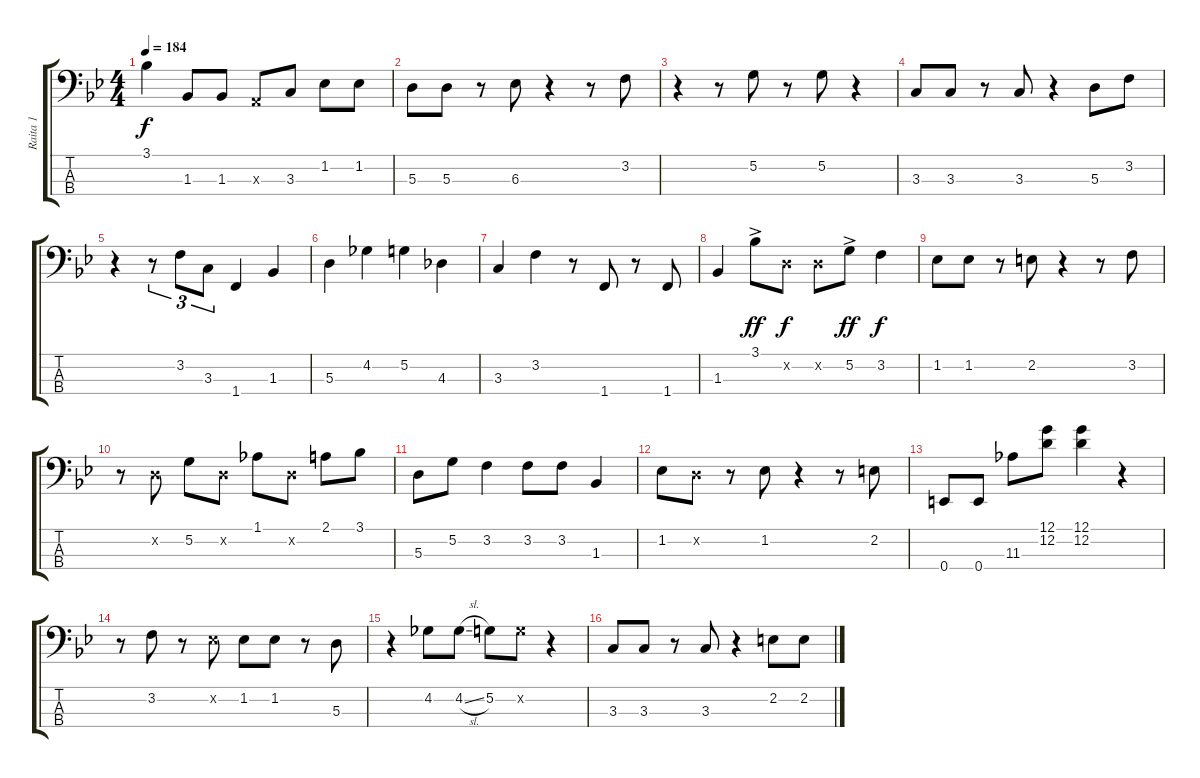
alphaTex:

\track ("Raita 1" "Raita 1") {instrument electricbassfinger}
\staff {score tabs}
\tuning (G2 D2 A1 E1) {hide}
\ts (4 4)
\tempo 184
\clef f4
\ks gminor
3.1.4{dy f} 1.3.8 1.3.8 0.3{x}.8 3.3.8 1.2.8 1.2.8 |
5.3.8 5.3.8 r.8 6.3.8 r.4 r.8 3.2.8 |
r.4 r.8 5.2.8 r.8 5.2.8 r.4 |
3.3.8 3.3.8 r.8 3.3.8 r.4 5.3.8 3.2.8 |
r.4 r.8{tu (3 2)} 3.2.8{tu (3 2)} 3.3.8{tu (3 2)} 1.4.4 1.3.4 |
5.3.4 4.2.4 5.2.4 4.3.4 |
3.3.4 3.2.4 r.8 1.4.8 r.8 1.4.8 |
1.3.4 3.1{ac}.8{dy ff} 0.2{x}.8{dy f} 0.2{x}.8 5.2{ac}.8{dy ff} 3.2.4{dy f} |
1.2.8 1.2.8 r.8 2.2.8 r.4 r.8 3.2.8 |
r.8 0.2{x}.8 5.2.8 0.2{x}.8 1.1.8 0.2{x}.8 2.1.8 3.1.8 |
5.3.8 5.2.8 3.2.4 3.2.8 3.2.8 1.3.4 |
1.2.8 0.2{x}.8 r.8 1.2.8 r.4 r.8 2.2.8 |
0.4.8 0.4.8 11.3.8 (12.1 12.2).8 (12.1 12.2).4 r.4 |
r.8 3.2.8 r.8 1.2{x}.8 1.2.8 1.2.8 r.8 5.3.8 |
r.4 4.2.8 4.2{sl}.8 5.2.8 5.2{x}.8 r.4 |
3.3.8 3.3.8 r.8 3.3.8 r.4 2.2.8 2.2{sl}.8
